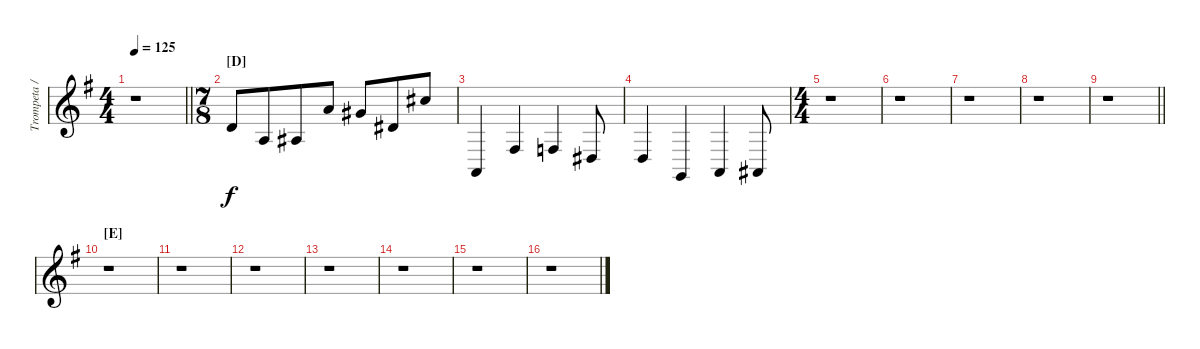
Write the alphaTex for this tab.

\track ("Trompeta / Trombón" "Trompeta /") {instrument trumpet}
\staff {score}
\tuning (E4 B3 G3 D3 A2 E2) {hide}
\ts (4 4)
\tempo 125
\clef g2
\barLineRight lightlight
\ks g
r.1{dy fff} |
\ts (7 8)
\section ("" "[D]")
7.3.8{dy f volume 8 instrument trumpet} 7.4.8 8.4.8 10.2.8 9.2.8 8.3.8{beam merge} 14.2.8 |
5.6.4 9.5.4 8.5.4 6.5.8 |
5.5.4 3.6.4 5.6.4 6.6.8 |
\ts (4 4)
r.1 |
r.1 |
r.1 |
r.1 |
\barLineRight lightlight
r.1 |
\section ("" "[E]")
r.1 |
r.1 |
r.1 |
r.1 |
r.1 |
r.1 |
r.1
